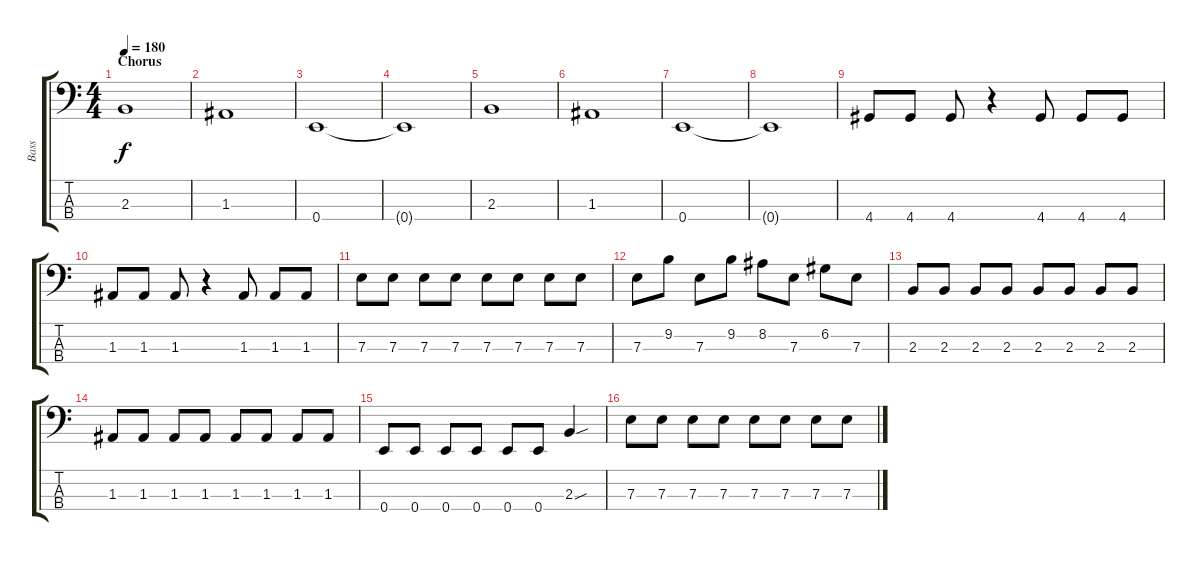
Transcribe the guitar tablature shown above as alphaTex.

\track ("Bass" "Bass") {instrument electricbasspick}
\staff {score tabs}
\tuning (G2 D2 A1 E1) {hide}
\ts (4 4)
\section ("" "Chorus")
\tempo 180
\clef f4
\ks c
2.3.1{dy f} |
1.3.1 |
0.4.1 |
0.4{t}.1 |
2.3.1 |
1.3.1 |
0.4.1 |
0.4{t}.1 |
4.4.8 4.4.8 4.4.8 r.4 4.4.8 4.4.8 4.4.8 |
1.3.8 1.3.8 1.3.8 r.4 1.3.8 1.3.8 1.3.8 |
7.3.8 7.3.8 7.3.8 7.3.8 7.3.8 7.3.8 7.3.8 7.3.8 |
7.3.8 9.2.8 7.3.8 9.2.8 8.2.8 7.3.8 6.2.8 7.3.8 |
2.3.8 2.3.8 2.3.8 2.3.8 2.3.8 2.3.8 2.3.8 2.3.8 |
1.3.8 1.3.8 1.3.8 1.3.8 1.3.8 1.3.8 1.3.8 1.3.8 |
0.4.8 0.4.8 0.4.8 0.4.8 0.4.8 0.4.8 2.3{sou}.4 |
7.3.8 7.3.8 7.3.8 7.3.8 7.3.8 7.3.8 7.3.8 7.3.8
